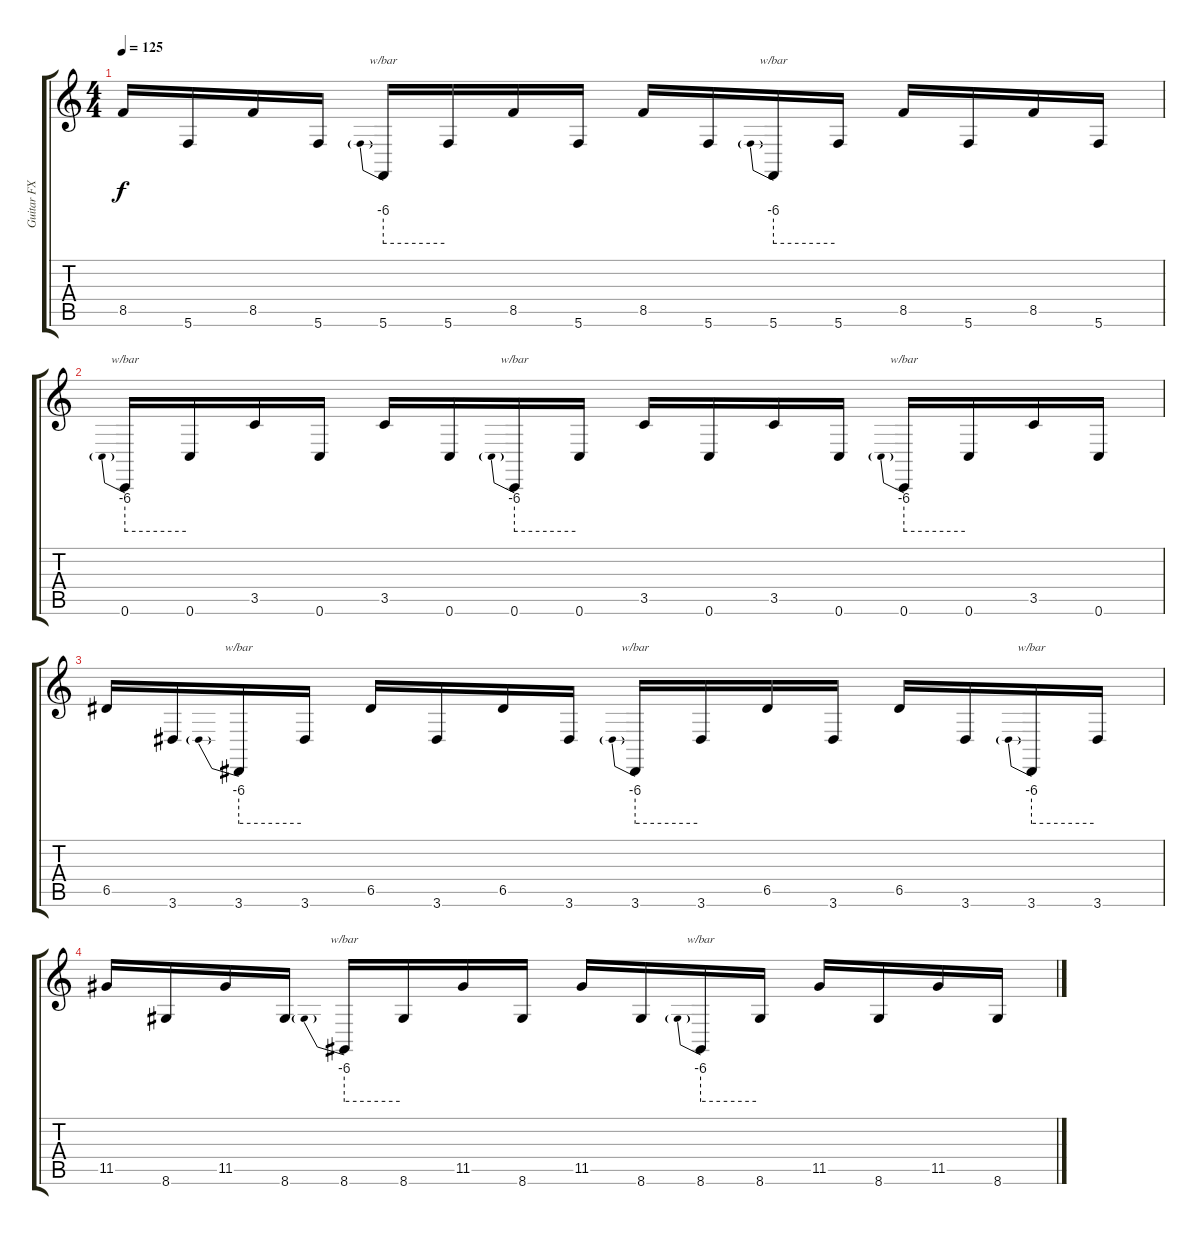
\track ("Guitar FX" "Guitar FX") {instrument distortionguitar}
\staff {score tabs}
\tuning (E4 B3 G3 D3 A2 C2) {hide}
\ts (4 4)
\tempo 125
\clef g2
\ks c
8.5.16{dy f} 5.6.16 8.5.16 5.6.16 5.6.16{tbe (predive default 0 -24 60 -24)} 5.6.16 8.5.16 5.6.16 8.5.16 5.6.16 5.6.16{tbe (predive default 0 -24 60 -24)} 5.6.16 8.5.16 5.6.16 8.5.16 5.6.16 |
0.6.16{tbe (predive default 0 -24 60 -24)} 0.6.16 3.5.16 0.6.16 3.5.16 0.6.16 0.6.16{tbe (predive default 0 -24 60 -24)} 0.6.16 3.5.16 0.6.16 3.5.16 0.6.16 0.6.16{tbe (predive default 0 -24 60 -24)} 0.6.16 3.5.16 0.6.16 |
6.5.16 3.6.16 3.6.16{tbe (predive default 0 -24 60 -24)} 3.6.16 6.5.16 3.6.16 6.5.16 3.6.16 3.6.16{tbe (predive default 0 -24 60 -24)} 3.6.16 6.5.16 3.6.16 6.5.16 3.6.16 3.6.16{tbe (predive default 0 -24 60 -24)} 3.6.16 |
11.5.16 8.6.16 11.5.16 8.6.16 8.6.16{tbe (predive default 0 -24 60 -24)} 8.6.16 11.5.16 8.6.16 11.5.16 8.6.16 8.6.16{tbe (predive default 0 -24 60 -24)} 8.6.16 11.5.16 8.6.16 11.5.16 8.6.16
